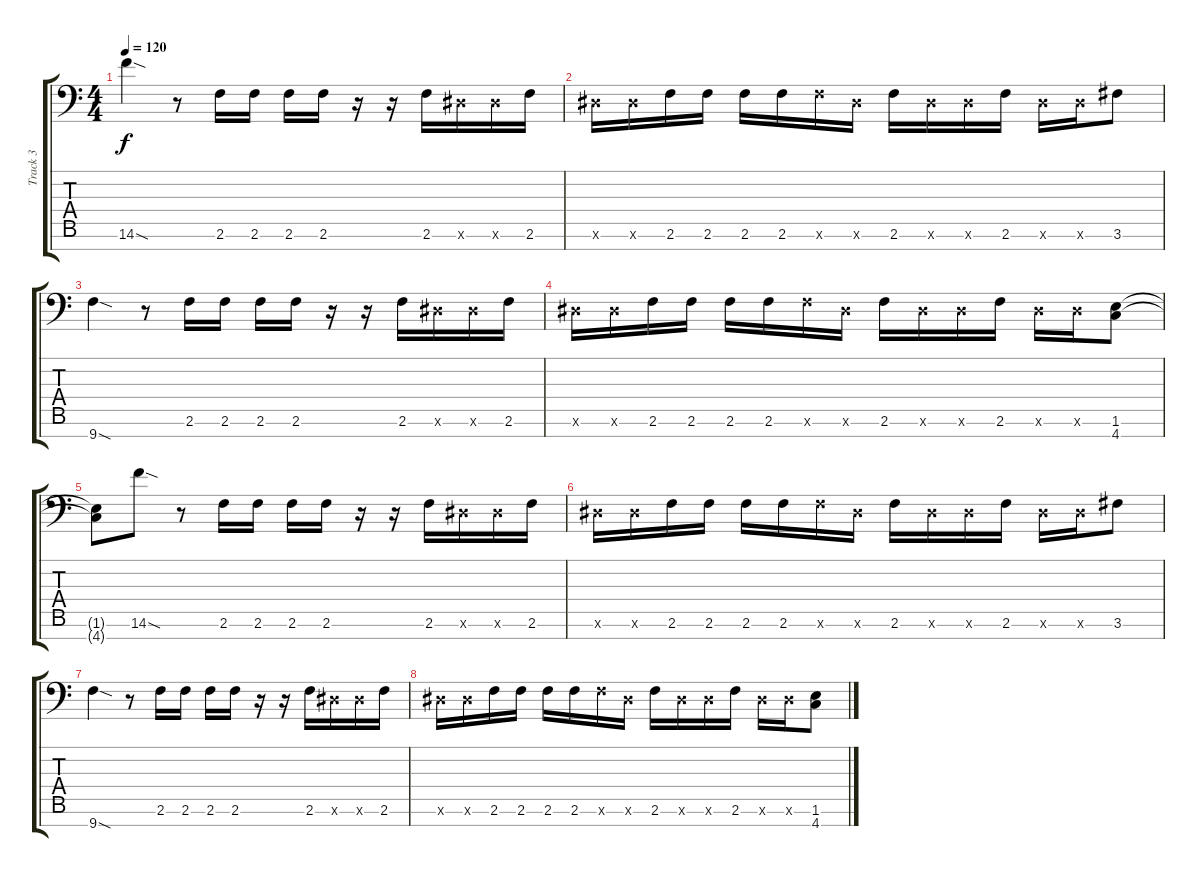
\track ("Track 3" "Track 3") {instrument distortionguitar}
\staff {score tabs}
\tuning (Eb4 Bb3 Gb3 Db3 Ab2 Eb2 Ab1) {hide}
\ts (4 4)
\tempo 120
\clef f4
\ks c
14.6{sod}.4{dy f} r.8 2.6.16 2.6.16 2.6.16 2.6.16 r.16 r.16 2.6.16 0.6{x}.16 0.6{x}.16 2.6.16 |
0.6{x}.16 0.6{x}.16 2.6.16 2.6.16 2.6.16 2.6.16 2.6{x}.16 0.6{x}.16 2.6.16 0.6{x}.16 0.6{x}.16 2.6.16 0.6{x}.16 0.6{x}.16 3.6.8 |
9.7{sod}.4 r.8 2.6.16 2.6.16 2.6.16 2.6.16 r.16 r.16 2.6.16 0.6{x}.16 0.6{x}.16 2.6.16 |
0.6{x}.16 0.6{x}.16 2.6.16 2.6.16 2.6.16 2.6.16 2.6{x}.16 0.6{x}.16 2.6.16 0.6{x}.16 0.6{x}.16 2.6.16 0.6{x}.16 0.6{x}.16 (1.6 4.7).8 |
(1.6{t} 4.7{t}).8 14.6{sod}.8 r.8 2.6.16 2.6.16 2.6.16 2.6.16 r.16 r.16 2.6.16 0.6{x}.16 0.6{x}.16 2.6.16 |
0.6{x}.16 0.6{x}.16 2.6.16 2.6.16 2.6.16 2.6.16 2.6{x}.16 0.6{x}.16 2.6.16 0.6{x}.16 0.6{x}.16 2.6.16 0.6{x}.16 0.6{x}.16 3.6.8 |
9.7{sod}.4 r.8 2.6.16 2.6.16 2.6.16 2.6.16 r.16 r.16 2.6.16 0.6{x}.16 0.6{x}.16 2.6.16 |
0.6{x}.16 0.6{x}.16 2.6.16 2.6.16 2.6.16 2.6.16 2.6{x}.16 0.6{x}.16 2.6.16 0.6{x}.16 0.6{x}.16 2.6.16 0.6{x}.16 0.6{x}.16 (1.6 4.7).8
